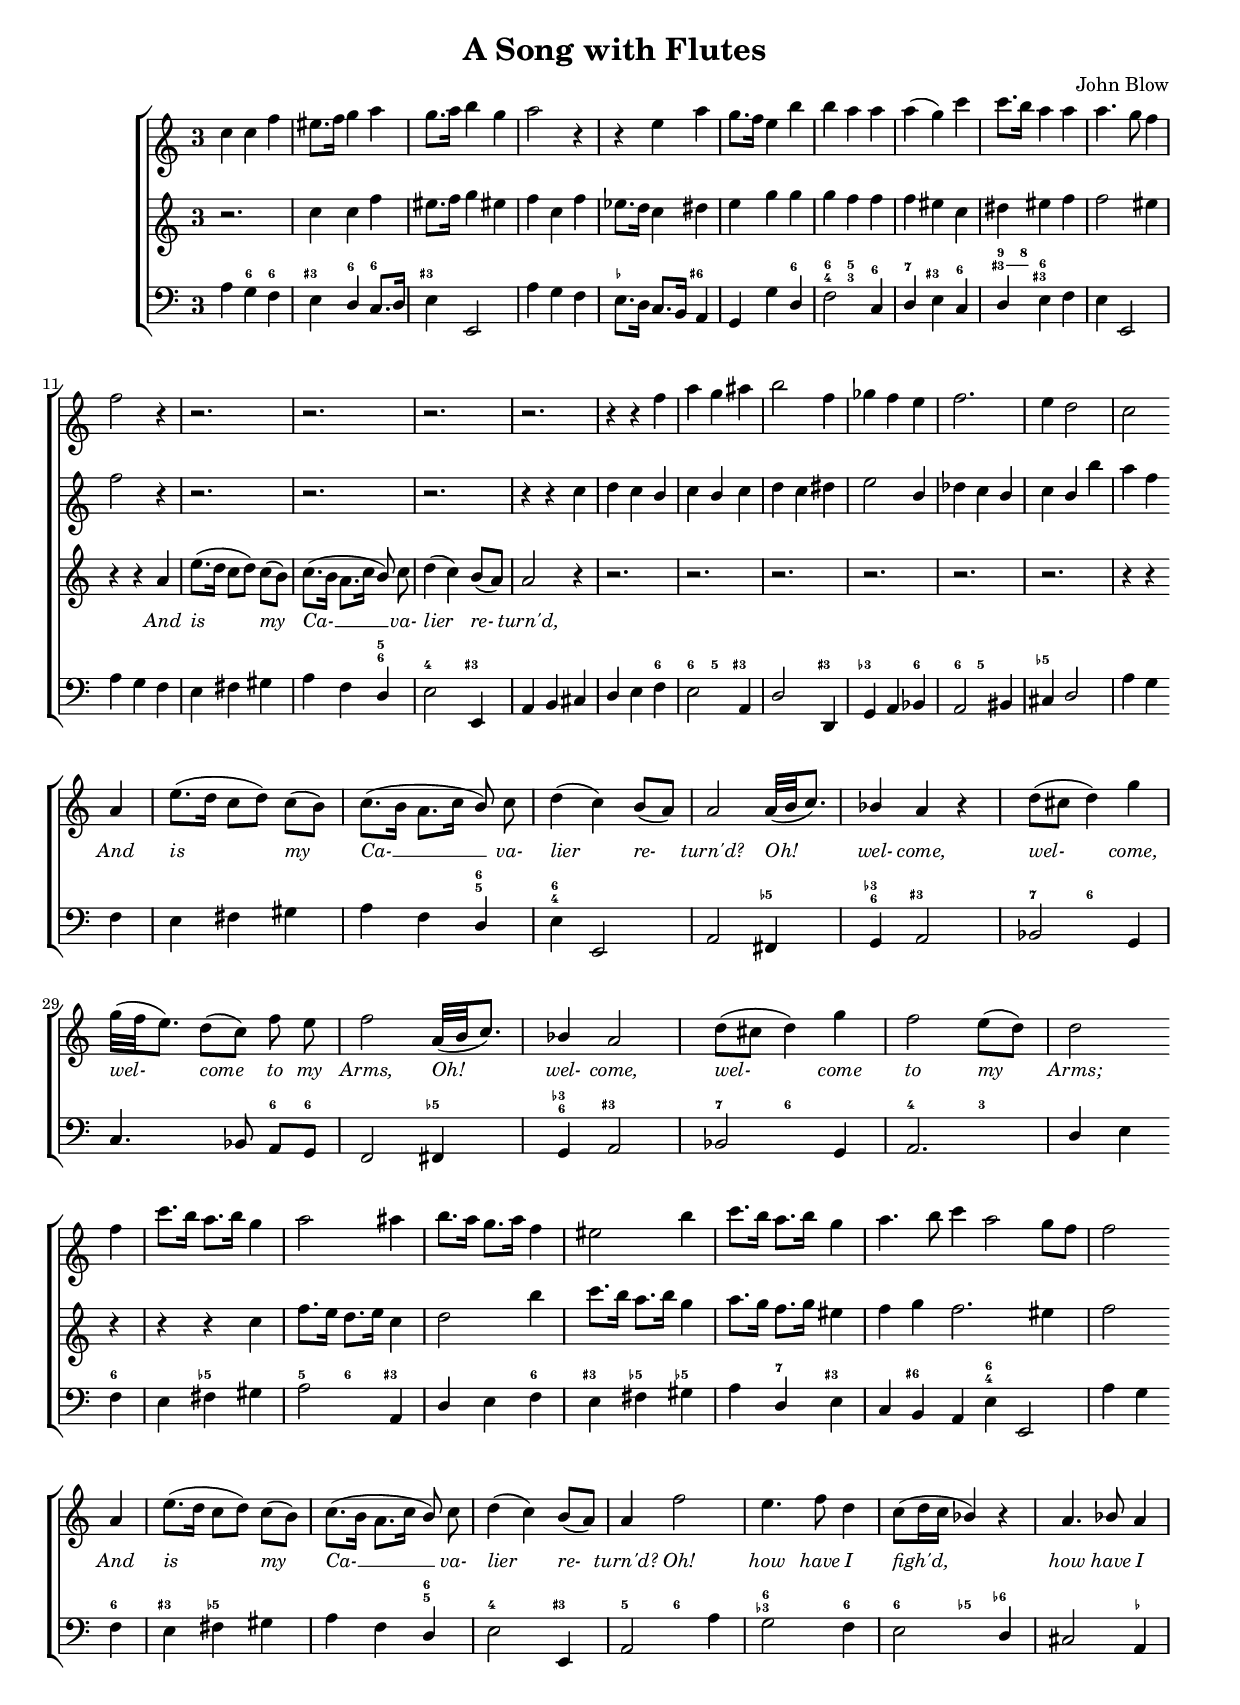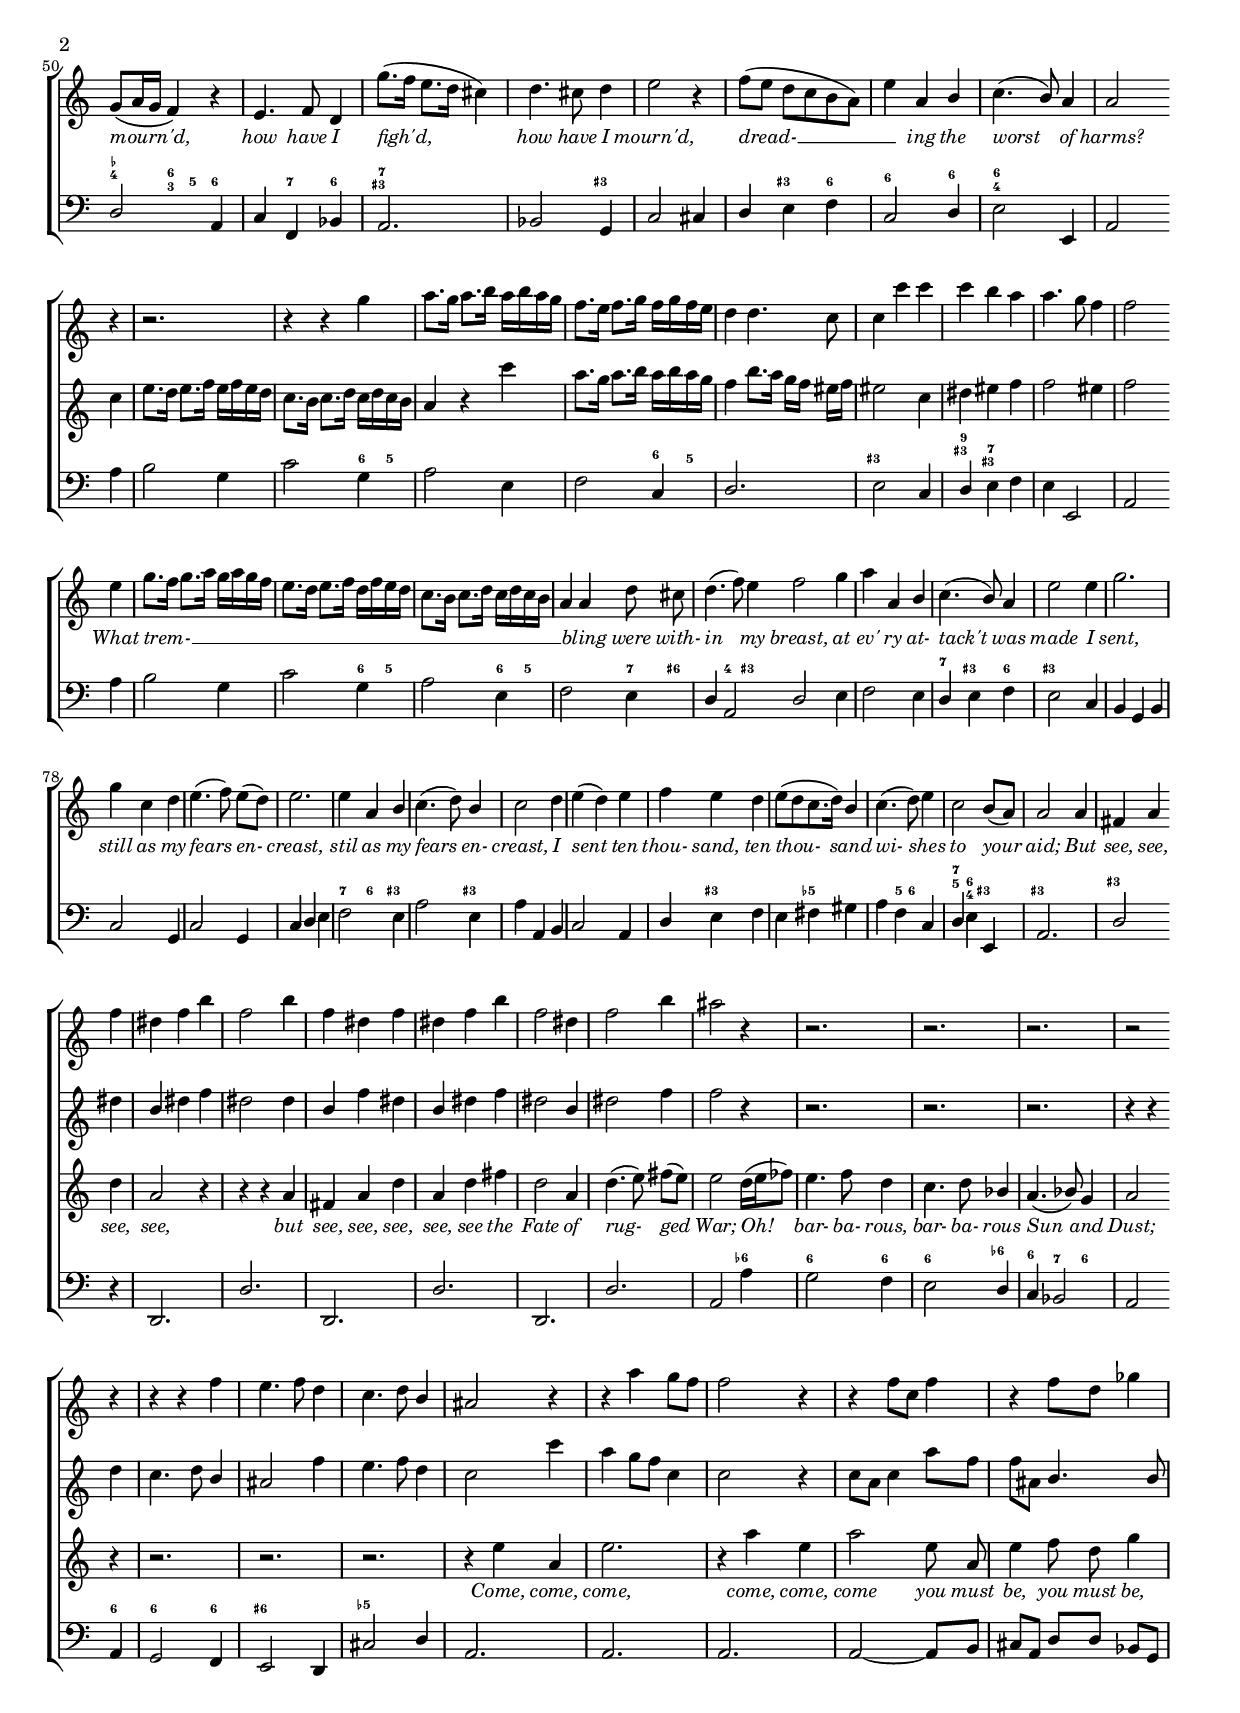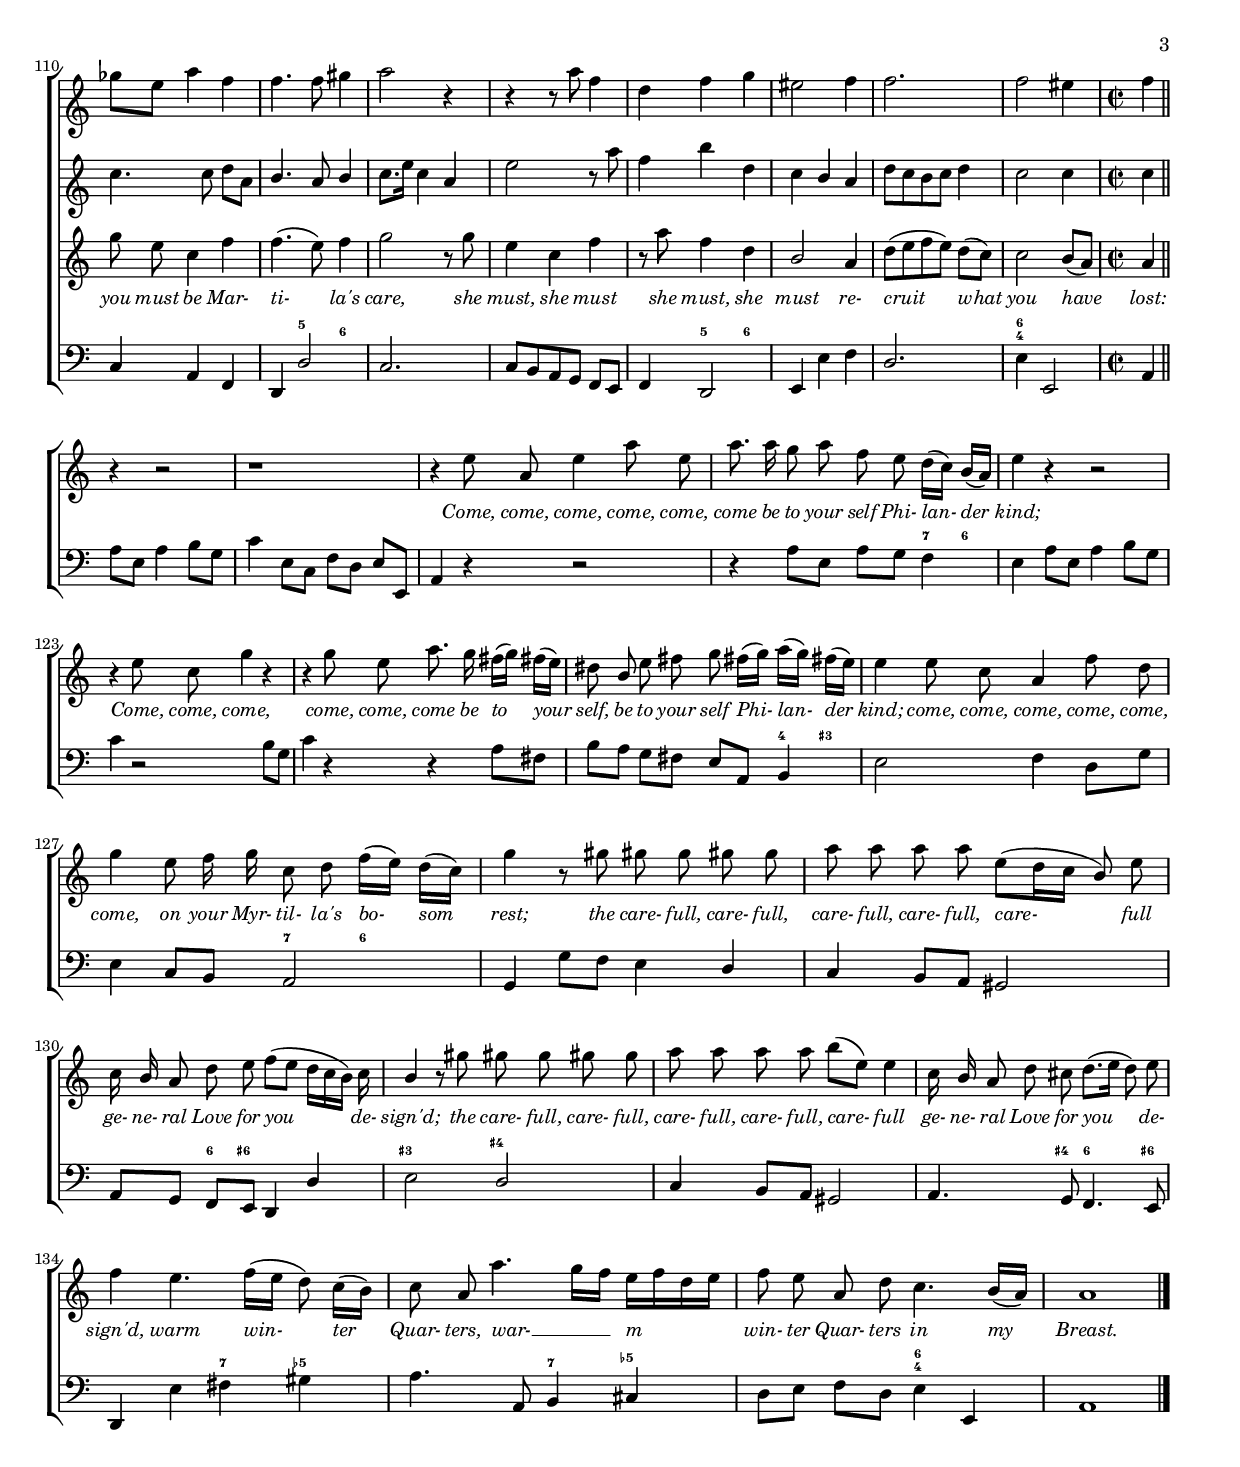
%%  cavalier.ly
%%  This file is part of the Earlilypond project
%%  
%%  Copyright (c) 2014 Benjamin Coudrin <benjamin.coudrin@gmail.com>
%%                All Rights Reserved
%%
%%  This program is free software. It comes without any warranty, to
%%  the extent permitted by applicable law. You can redistribute it
%%  and/or modify it under the terms of the Do What The Fuck You Want
%%  To Public License, Version 2, as published by Sam Hocevar. See
%%  http://sam.zoy.org/wtfpl/COPYING for more details.

\version "2.24.2"
%%  format.ily
%%  This file is part of the Earlilypond project
%%  
%%  Copyright (c) 2013 Benjamin Coudrin <benjamin.coudrin@gmail.com>
%%                All Rights Reserved
%%
%%  This program is free software. It comes without any warranty, to
%%  the extent permitted by applicable law. You can redistribute it
%%  and/or modify it under the terms of the Do What The Fuck You Want
%%  To Public License, Version 2, as published by Sam Hocevar. See
%%  http://sam.zoy.org/wtfpl/COPYING for more details.

\version "2.19.42"

% Paper settings
#(set-default-paper-size "a4")
#(set-global-staff-size 17)
\paper {
  line-width    = 188\mm
  left-margin   = 10\mm
  top-margin    = 10\mm
  bottom-margin = 10\mm
  ragged-last-bottom = ##t 
  ragged-bottom = ##f
  annotate-spacing = ##f
  #(define page-breaking ly:minimal-breaking)
}

% Layout commons
layoutCommonsWithEmptyStaves = \layout {
  \context {
    \Score
    \override SpacingSpanner.uniform-stretching = ##t
    \override Stem.neutral-direction = #1
    \override FootnoteItem.annotation-line = ##f
  }
  \context {
    \Voice
    \override TupletNumber.stencil = ##f 
    \override TupletBracket.bracket-visibility = ##f 
  }
  \context { 
    \Staff
    \override BassFigure.font-size = #-1
  } 
  \context { 
    \Lyrics
    \override LyricText.font-size = #0
    \override LyricText.font-shape = #'italic
  } 
}

layoutCommons = \layout {
  \layoutCommonsWithEmptyStaves
  \context {
    \Staff
    \RemoveEmptyStaves
    \override VerticalAxisGroup.remove-first = ##t 
  }
}

% notes
footnoteSize = {
  \override Score.StaffSymbol.staff-space = #(magstep -3)
  \set Score . fontSize = #-3
  \override BassFigure.font-size = #-1
}

footnoteLayout = \layout {
  indent = 0
  ragged-right = ##t
  \context { \Staff \remove "Time_signature_engraver" }
  \context { \Voice \override Script.avoid-slur = #'outside }
  \context {
    \Score
    \override StaffGrouper.staff-staff-spacing.basic-distance = #1
    \override BarNumber.break-visibility = #'#(#f #f #t)
  }
}

% Common includes
#(ly:set-option 'relative-includes #t)
%%  fonts.ily
%%  This file is part of the Earlilypond project
%%  
%%  Copyright (c) 2013 Benjamin Coudrin <benjamin.coudrin@gmail.com>
%%                All Rights Reserved
%%
%%  This program is free software. It comes without any warranty, to
%%  the extent permitted by applicable law. You can redistribute it
%%  and/or modify it under the terms of the Do What The Fuck You Want
%%  To Public License, Version 2, as published by Sam Hocevar. See
%%  http://sam.zoy.org/wtfpl/COPYING for more details.

% Default fonts
\paper  {
  #(define fonts
    (set-global-fonts
      #:music "scorlatti"
      #:brace "scorlatti"
      #:roman "Century Schoolbook"
      #:sans "Nimbus Sans"
      #:typewriter "Luxi Mono"
      #:factor (/ staff-height pt 20)
  ))
}

%%  titles.ily
%%  This file is part of the Earlilypond project
%%  
%%  Copyright (c) 2013 Benjamin Coudrin <benjamin.coudrin@gmail.com>
%%                All Rights Reserved
%%
%%  This program is free software. It comes without any warranty, to
%%  the extent permitted by applicable law. You can redistribute it
%%  and/or modify it under the terms of the Do What The Fuck You Want
%%  To Public License, Version 2, as published by Sam Hocevar. See
%%  http://sam.zoy.org/wtfpl/COPYING for more details.

\include "tweaks.ily"

%% Copyright Notice
currentYear = #(strftime "%Y" (localtime (current-time)))
publisherDefault = \markup { "Copyright : " \char ##x00A9 " 2011-" \currentYear " Earlilypond" }

%% Default values
\header {
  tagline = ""
  publisher = \publisherDefault
}

%% Titles Templates
%%%%%%%%%%%%%%%%%%%%%%%%%%%%%%

%% Book front page
%% Requires (in header) :
%%   - composer
%%   - composerDate (birth-death)
%%   - title
%%   - subtitle
%%   - opus
%%   - instrument
%%   - publisher
titlePageMarkup = \markup \abs-fontsize #10 \column {
  \vspace #1
  \fill-line { \fontsize #4 \fromproperty #'header:composer }
  \vspace #1
  \fill-line { \fontsize #2 \fromproperty #'header:composerDate }
  \vspace #17
  \fill-line { \fontsize #10 \caps { \bold \fromproperty #'header:title } }
  \vspace #2
  \fill-line { \fontsize #3 \caps { \bold \fromproperty #'header:subtitle } }
  \vspace #3
  \fill-line { \fontsize #5 \caps { \bold \fromproperty #'header:catalogue } }
  \vspace #3
  \fill-line { \fontsize #6 \bold \fromproperty #'header:instrument }
  \vspace #25
  \fill-line { \concat { \publisherDefault ", " \fromproperty #'header:editor } }
}

%% Part book front page
%% Requires (in header) :
%%   - composer
%%   - composerDate (birth-death)
%%   - title
%%   - subtitle
%%   - opus
%%   - instrument
%%   - publisher
partTitlePageMarkup = \markup \abs-fontsize #10 \column {
  \vspace #1
  \fill-line { \fontsize #4 \fromproperty #'header:composer }
  \vspace #1
  \fill-line { \fontsize #2 \fromproperty #'header:composerDate }
  \vspace #14
  \fill-line { \fontsize #10 \caps { \bold \fromproperty #'header:title } }
  \vspace #2
  \fill-line { \fontsize #3 \caps { \bold \fromproperty #'header:subtitle } }
  \vspace #3
  \fill-line { \fontsize #5 \caps { \bold \fromproperty #'header:catalogue } }
  \vspace #3
  \fill-line { \postscript #"-30 0 moveto 60 0 rlineto stroke" }
  \vspace #6
  \fill-line { \fontsize #6 \fromproperty #'header:instrument }
  \vspace #18
  \fill-line { \concat { \publisherDefault ", " \fromproperty #'header:editor } }
}

%% Book front page with image
%% Requires (in header) :
%%   - composer
%%   - composerDate (birth-death)
%%   - title
%%   - subtitle
%%   - opus
%%   - image
%%   - editor
titlePageMarkupImage = \markup \abs-fontsize #10 \column {
  \vspace #1
  \fill-line { \fontsize #4 \fromproperty #'header:composer }
  \vspace #1
  \fill-line { \fontsize #2 \fromproperty #'header:composerDate }
  \vspace #10
  \fill-line { \fontsize #10 \caps { \bold \fromproperty #'header:title } }
  \vspace #1
  \fill-line { \fontsize #3 \caps { \bold \fromproperty #'header:subtitle } }
  \vspace #6
  \fill-line { \fontsize #6 \caps { \bold \fromproperty #'header:catalogue } }
  \vspace #6
  \fill-line { \fromproperty #'header:image }    
  \vspace #10
  \fill-line { \concat { \publisherDefault ", " \fromproperty #'header:editor } }
}

%% piece front page
%% Requires (in header) :
%%   - composer
%%   - composerDate (birth-death)
%%   - title
%%   - subtitle
%%   - opus
%%   - publisher
%%   - sources
%%   - notes
pieceFrontPageMarkup = \markup \abs-fontsize #10 \box { \column {
  \vspace #1
  \fill-line { \fontsize #3 \fromproperty #'header:composer }
  \fill-line { \override #'(font-family . Nimbus) \fontsize #1 \fromproperty #'header:composerDate }
  \vspace #2.5
  \fill-line { \fontsize #10 \caps { \fromproperty #'header:title } }
  \vspace #1
  \fill-line { \fontsize #2 \caps {\fromproperty #'header:subtitle } }
  \vspace #1.5
  \fill-line { \postscript #"-30 0 moveto 60 0 rlineto stroke" }
  \fill-line { \postscript #"-30 2 moveto 60 0 rlineto stroke" }
  \vspace #1
  \fill-line { \fontsize #-2 \fromproperty #'header:notes }
  \vspace #0.5
  \fill-line { \left-column { "Sources : " \fontsize #-2 \fromproperty #'header:sources } }
  \vspace #2
  \fill-line { \concat { \publisherDefault ", " \fromproperty #'header:editor } }
} }

%% piece short title
%% Requires (in header) :
%%   - composer
%%   - title
%%   - subtitle
pieceTitleMarkup = \markup {
  \column {
    \fill-line {
      \null
      \override #`(direction . ,UP) {
        \dir-column {
          \center-align \fontsize #-1 \bold
          \caps \fromproperty #'header:subtitle
          \center-align \fontsize #4 \bold
          \caps \fromproperty #'header:title
        }
      }
      \fromproperty #'header:composer
    }
    \vspace #2
  }
}



%% piece long title
pieceBigTitleMarkup = \markup \abs-fontsize #6 \column {
    \vspace #1
    \fill-line { \fontsize #5 \fromproperty #'header:composer }
    \fill-line { \fontsize #2 \fromproperty #'header:composerDate }
    \vspace #1
    \fill-line { \fontsize #8 \bold \caps \fromproperty #'header:title }
    \vspace #1
    \fill-line { \fontsize #2 \fromproperty #'header:subtitle }
    \vspace #1
    \fill-line { \postscript #"-20 0 moveto 40 0 rlineto stroke" }
    \vspace #1
    \fill-line { \fontsize #6 \fromproperty #'header:instrument }
    \vspace #2
    \fill-line { \fontsize #1 \fromproperty #'header:sources }
    \vspace #2    
  }
  
pieceBigTitleMarkupNoSource = \markup \abs-fontsize #6 \column {
    \vspace #1
    \fill-line { \fontsize #5 \fromproperty #'header:composer }
    \fill-line { \fontsize #2 \fromproperty #'header:composerDate }
    \vspace #1
    \fill-line { \fontsize #8 \bold \caps \fromproperty #'header:title }
    \vspace #0.5
    \fill-line { \fontsize #3 \fromproperty #'header:subtitle }
    \vspace #1
    %\fill-line { \fontsize #4 \fromproperty #'header:catalogue }
    %\vspace #1
    \fill-line { \postscript #"-20 0 moveto 40 0 rlineto stroke" }
    \vspace #1
    \fill-line { \fontsize #6 \fromproperty #'header:instrument }
    \vspace #2
  }
  
pieceMediumTitleMarkup = \markup \abs-fontsize #6 \column {
    \vspace #1
    \fill-line { \fontsize #5 \fromproperty #'header:composer }
    \fill-line { \fontsize #2 \fromproperty #'header:composerDate }
    \vspace #1
    \fill-line { \fontsize #8 \bold \caps \fromproperty #'header:title }
    \vspace #1
    \fill-line { \postscript #"-20 0 moveto 40 0 rlineto stroke" }
    \vspace #2
  }
  
suiteSimpleTitleMarkup = \markup \abs-fontsize #6 \column {
  \vspace #5
  \fill-line { \fontsize #8 \bold \fromproperty #'header:suite }
  \vspace #3
}

scoreSimpleTitleMarkup = \markup \abs-fontsize #6 \column {
  \vspace #1
  \left-align { \fontsize #6 \caps \fromproperty #'header:piece }
  \fill-line  { \fontsize #5 \italic \fromproperty #'header:part }
  \vspace #1
}

scoreNumberedTitleMarkup = \markup \abs-fontsize #6 \column {
  \vspace #1
  \fill-line { \fontsize #10 \box \fromproperty #'header:number } 
  \vspace #0.5
  \fill-line {
    \left-align { \fontsize #6 \caps \fromproperty #'header:piece }
    \right-align { \fontsize #6 \fromproperty #'header:subopus }
  }
  \vspace #1
}
  
bookNotePageMarkup = \markup \abs-fontsize #6 \column {
  \vspace #1
  \fill-line { \fontsize #8 \caps \fromproperty #'header:title }
  \vspace #1
  \fill-line { \fontsize #8 \caps \fromproperty #'header:subtitle }
  \vspace #1
  \fill-line { \fontsize #7 \caps \fromproperty #'header:subsubtitle }
  \vspace #1
  \fill-line { \fontsize #7 "." }
  \vspace #1
  \fill-line { \fontsize #8 \caps \fromproperty #'header:catalogue }
  \vspace #1
  \fill-line { \fontsize #7 "." }
  \vspace #4
  %\fill-line { \fontsize #4 \fromproperty #'header:sources }
  %\fill-line { \fontsize #8 \bold \caps "Notes" }
  
}


%%  notation.ily
%%  This file is part of the Earlilypond project
%%  
%%  Copyright (c) 2013 Benjamin Coudrin <benjamin.coudrin@gmail.com>
%%                All Rights Reserved
%%
%%  This program is free software. It comes without any warranty, to
%%  the extent permitted by applicable law. You can redistribute it
%%  and/or modify it under the terms of the Do What The Fuck You Want
%%  To Public License, Version 2, as published by Sam Hocevar. See
%%  http://sam.zoy.org/wtfpl/COPYING for more details.

% Common includes
#(ly:set-option 'relative-includes #t)
%% mensuation.ly
%% Author : Benjamin Coudrin, 2013

ter = {
  \override Staff.TimeSignature.style = #'single-digit
  \time 3/4
}

deux = {
  \override Staff.TimeSignature.style = #'single-digit
  \time 2/2
}

bin = {
  \override Staff.TimeSignature.style = #'default
  \time 4/4
}

bla = {
  \override Staff.TimeSignature.style = #'default
  \time 2/2
}

blater = {
  \once \override Staff.TimeSignature.stencil = #ly:text-interface::print 
  \once \override Staff.TimeSignature.text =
    #(markup (#:line ((markup (#:musicglyph "timesig.C22")
                              (#:raise -0.8 #:musicglyph "three")))
               ))
  \time 3/4
}

\include "../3rdParty/Viole/ornements-viole.ly"


#(set-global-staff-size 17)

\header {
  composer = "John Blow"
  composerDate = "1649-1708"
  date = "1700"
  title = "A Song with Flutes"
  %subtitle = \markup \center-column {"And is my Cavalier return'd"}
  sources = \markup \left-column {
    \concat {"[1] " \italic "Amphion Anglicus, a Work of many compositions, for One, Two, Three and Four voices" ", by Dr. John Blow, 1700"}
    \with-url #"http://numerique.bibliotheque.toulouse.fr/ark:/74899/B315556101_RMB0500" "http://numerique.bibliotheque.toulouse.fr/ark:/74899/B315556101_RMB0500"
  }
}

\paper {
  line-width    = 188\mm
  left-margin   = 10\mm
  top-margin    = 8\mm
  bottom-margin = 10\mm
  ragged-last-bottom = ##t 
  ragged-bottom = ##f
  annotate-spacing = ##f
  #(define page-breaking ly:minimal-breaking)
  %bookTitleMarkup = \pieceBigTitleMarkup
}

\layout {
  \context {
    \Score
    \override SpacingSpanner.uniform-stretching = ##t
    \override Stem.neutral-direction = #1
  }
  \context {
    \Voice
    \override TupletNumber.stencil = ##f 
    \override TupletBracket.bracket-visibility = ##f 
  }
  \context {
    \Staff
    \RemoveEmptyStaves
    \override VerticalAxisGroup.remove-first = ##t 
  }
  \context { 
    \Staff
    \override BassFigure.font-size = #-1
  } 
  \context { 
    \Lyrics
    \override LyricText.font-size = #0
    \override LyricText.font-shape = #'italic
  } 
}

fluteun = \relative c'' {
  \clef french
  \ter
  e4 e a
  gis8. [a16] b4 c
  b8. [c16] d4 b
  c2 r4
  r g c
  b8. [a16] g4 d'
  d c c
  c (b) e
  e8. [d16] c4 c
  c4. b8 a4
  a2 r4
  r2.
  r2.
  r2.
  r2.
  r4 r a 
  c b cis
  d2 a4
  bes a g
  a2.
  g4 f2
  e2 r4
  r2.
  r2.
  r2.
  r2.
  r2.
  r2.
  r2.
  r2.
  r2.
  r2.
  r2.
  r4 r a
  e'8. [d16] c8. [d16] b4
  c2 cis4
  d8. [c16] b8. [c16] a4
  gis2 d'4
  e8. [d16] c8. [d16] b4
  c4. d8 e4 \bar "" c2 b8 [a]
  a2 r4
  r2.
  r2.
  r2.
  r2.
  r2.
  r2.
  r2.
  r2.
  r2.
  r2.
  r2.
  r2.
  r2.
  r2.
  r2.
  r2 r4
  r2.
  r4 r b
  c8. [b16] c8. [d16] c [d c b]
  a8. [g16] a8. [b16] a [b a g]
  f4 f4. e8
  e4 e' e
  e d c
  c4. b8 a4
  a2 r4
  r2.
  r2.
  r2.
  r2.
  r1.
  r2.
  r2.
  r2.
  r2.
  r2.
  r2.
  r2.
  r2.
  r2.
  r2.
  r2.
  r2.
  r2.
  r2.
  r2.
  r2.
  r4 r \bar "" \break a
  fis a d
  a2 d4
  a fis a
  fis a d
  a2 fis4
  a2 d4
  cis2 r4
  r2.
  r2.
  r2.
  r2 \bar "" \break r4
  r4 r a
  g4. a8 f4
  e4. f8 d4
  cis2 r4
  r c' b8 [a]
  a2 r4
  r4 a8 [e] a4
  r4 a8 [f] bes4
  bes8 [g] c4 a
  a4. a8 bis4
  c2 r4
  r4 r8 c a4
  f a b
  gis2 a4
  a2.
  a2 gis4
  \bla
  a4 \bar "||" \break
}

flutedeux = \relative c'' {
  \clef french
  \ter
  r2.
  e4 e a
  gis8. [a16] b4 gis
  a e a
  ges8. [f16] e4 fis
  g b b
  b a a
  a gis e
  fis gis a
  a2 gis4
  a2 r4
  r2.
  r2.
  r2.
  r4 r e
  f e d
  e d e
  f e fis
  g2 d4
  fes e d
  e d d'
  c a \bar "" \break r
  r2.
  r2.
  r2.
  r2.
  r2.
  r2.
  r2.
  r2.
  r2.
  r2.
  r2.
  r2 r4
  r4 r e
  a8. [g16] f8. [g16] e4
  f2 d'4
  e8. [d16] c8. [d16] b4
  c8. [b16] a8. [b16] gis4
  a b a2. gis4
  a2 r4
  r2.
  r2.
  r2.
  r2.
  r2.
  r2.
  r2.
  r2.
  r2.
  r2.
  r2.
  r2.
  r2.
  r2.
  r2.
  r4 r e
  g8. [f16] g8. [a16] g [a g f]
  e8. [d16] e8. [f16] e [f e d]
  c4 r e'
  c8. [b16] c8. [d16] c [d c b]
  a4 d8. [c16] b [a] gis [a]
  gis2 e4
  fis gis a
  a2 gis4
  a2 r4
  r2.
  r2.
  r2.
  r2.
  r1.
  r2.
  r2.
  r2.
  r2.
  r2.
  r2.
  r2.
  r2.
  r2.
  r2.
  r2.
  r2.
  r2.
  r2.
  r2.
  r2.
  r4 r fis
  d fis a
  fis2 f4
  d a' fis
  d fis a
  fis2 d4
  fis2 a4
  a2 r4
  r2.
  r2.
  r2.
  r4 r f
  e4. f8 d4
  cis2 a'4
  g4. a8 f4
  e2 e'4
  c b8 [a] e4
  e2 r4
  e8 [c] e4 c'8 [a]
  a [cis,] d4. d8
  e4. e8 f [c]
  d4. c8 d4
  e8. [g16] e4 c
  g'2 r8 c
  a4 d f,
  e d c
  f8 [e d e] f4
  e2 e4
  \bla
  e
}

voice = \relative c'' {
  \autoBeamOff
  \clef treble
  \ter
  r2.*10
  r4 r4 a
  e'8. ([d16] c8 [d]) c [(b)]
  c8. ([b16] a8. [c16] b8) c
  d4 (c) b8 [(a)]
  a2 r4
  r2.
  r2.
  r2.
  r2.
  r2.
  r2.
  r4 r a
  e'8. ([d16] c8 [d]) c [(b)]
  c8. ([b16] a8. [c16] b8) c
  d4 (c) b8 [(a)]
  a2 a32 ([b c8.])
  bes4 a r
  d8 ([cis] d4) g
  g32 ([f e8.]) d8 [(c)] f e
  f2 a,32 ([b c8.])
  bes4 a2
  d8 ([cis] d4) g
  f2 e8 [(d)]
  d2 \bar "" \break r4
  r2.
  r2.
  r2.
  r2.
  r2.
  r1.
  r4 r \bar "" \break a
  e'8. ([d16] c8 [d]) c8 ([b])
  c8. ([b16] a8. [c16] b8) c
  d4 (c) b8 [(a)]
  a4 f'2
  e4. f8 d4
  c8 ([d16 c] bes4) r
  a4. bes8 a4
  g8 ([a16 g] f4) r
  e4. f8 d4
  g'8. ([f16] e8. [d16] cis4)
  d4. cis8 d4
  e2 r4
  f8 ([e] d [c b a])
  e'4 a, b
  c4. (b8) a4
  a2 \bar "" \break r4
  r2.
  r2.
  r2.
  r2.
  r2.
  r2.
  r2.
  r2.
  r4 r \bar "" \break e'
  g8. [f16] g8. [a16] g [a g f]
  e8. [d16] e8. [f16] d [f e d]
  c8. [b16] c8. [d16] c [d c b]
  a4 a d8 cis
  d4. (f8) e4 \bar "" f2 g4
  a a, b
  c4. (b8) a4
  e'2 e4
  g2.
  g4 c, d
  e4. (f8) e8 ([d])
  e2.
  e4 a, b
  c4. (d8) b4
  c2 d4
  e (d) e
  f e d
  e8 ([d c8. d16]) b4
  c4. (d8) e4
  c2 b8 [(a)]
  a2 a4
  fis a d
  a2 r4
  r r a
  fis a d
  a d fis
  d2 a4
  d4. (e8) fis [(e)]
  e2 d16 ([e fes8])
  e4. f8 d4
  c4. d8 bes4
  a4. (bes8) g4
  a2 r4
  r2.
  r
  r
  r4 e' a,
  e'2.
  r4 a e
  a2 e8 a,
  e'4  f8 d g4
  g8 e c4 f
  f4. (e8) f4
  g2 r8 g
  e4 c f
  r8 a f4 d
  b2 a4
  d8 ([e f e]) d [(c)]
  c2 b8 [(a)]
  \bla
  a4 r4 r2
  r1
  r4 e'8 a, e'4 a8 e
  a8. a16 g8 a f e d16 [(c)] b [(a)]
  e'4 r r2
  r4 e8 c g'4 r
  r g8 e a8. g16 fis [(g)] fis [(e)]
  dis8 b e fis g fis16 [(g)] a [(g)] fis [(e)]
  e4 e8 c a4 f'8 d
  g4 e8 f16 g c,8 d f16 [(e)] d [(c)]
  g'4 r8 gis gis g gis g
  a a a a e ([d16 c] b8) e
  c16 b a8 d e f8 ([e] d16 [c b]) c
  b4 r8 gis' gis g gis g
  a a a a b [(e,)] e4
  c16 b a8 d cis d8. ([e16] d8) e
  f4 e4. f16 ([e] d8) c16 ([b])
  c8 a a'4. g16 [f] e [f d e]
  f8 e a, d c4. b16 ([a])
  a1
  \bar "|."
}

voicelyr = \lyricmode {
  And is my Ca- __ va- lier re- turn'd,
  And is my Ca- __ va- lier re- turn'd?
  Oh! wel- come, wel- come, wel- come to my Arms,
  Oh! wel- come, wel- come to my Arms;
  And is my Ca- __ va- lier re- turn'd?
  Oh! how have I figh'd, how have I mourn'd,
  how have I figh'd, how have I mourn'd,
  dread- __ _ ing the worst of harms?
  What trem- __ _ _ _ _ _ _ _ _ _ bling
  were with- in my breast,
  at ev' ry at- tack't was made I sent,
  still as my fears en- creast,
  stil as my fears en- creast,
  I sent ten thou- sand, ten thou- sand
  wi- shes to your aid;
  But see, see, see, see,
  but see, see, see, see,
  see the Fate of rug- ged War;
  Oh! bar- ba- rous, bar- ba- rous Sun and Dust;
  Come, come, come,
  come, come, come you must be,
  you must be, you must be Mar- ti- la's care,
  she must, she must she must, she must
  re- cruit what you have lost:
  Come, come, come, come, come, come
  be to your self Phi- lan- der kind;
  Come, come, come, come, come, come
  be to your self, be to your self Phi- lan- der kind;
  come, come, come, come, come, come,
  on your Myr- til- la's bo- som rest;
  the care- full, care- full, care- full, care- full,
  care- full ge- ne- ral Love for you de- sign'd;
  the care- full, care- full, care- full, care- full,
  care- full ge- ne- ral Love for you de- sign'd,
  warm win- ter Quar- ters,
  war- __ _ m win- ter Quar- ters in my Breast.
}

bassefig = \figuremode {
  <_>4 <6> <6>
  <3+> <6> <6>
  <3+> s s
  s s s
  <_-> s <6+>
  s s <6>
  <6 4> <5 3> <6>
  <7> <3+> <6>
  \bassFigureExtendersOn
  <9 3+>8. <8 3+>16
  \bassFigureExtendersOff
  <6 3+>2
  s2.
  s
  s
  s2 <5 6>4
  <4>2 <3+>4
  s2.
  s2 <6>4
  <6> <5> <3+>
  s2 <3+>4
  <3-> s <6>
  <6> <5> s
  <5-> s s
  s2.
  s
  s2 <6 5>4
  <6 4>2.
  s2 <5->4
  <3- 6> <3+>2
  <7>4 <6>2
  s <6>8 <6>
  s2 <5->4
  <3- 6> <3+>2
  <7>4 <6> s
  <4>2 <3>4
  s2 <6>4
  s <5-> s
  <5> <6> <3+>
  s s <6>
  <3+> <5-> <5->
  s <7> <3+>
  s <6+> s <6 4> s s
  s s <6>
  <3+> <5-> s
  s s <6 5>
  <4> s <3+>
  <5> <6> s
  <6 3-> s <6>
  <6> <5-> <6->
  s s <_->
  <_- 4> <6 3>8 <5> <6>4
  s <7> <6>
  <7 3+> s s
  s s <3+>
  s2.
  s4 <3+> <6>
  <6> s <6>
  <6 4> s s
  s2.
  s
  s2 <6>8 <5>
  s2.
  s2 <6>8 <5>
  s2.
  <3+>4 s s
  <9 3+> <7 3+> s
  s2.
  s
  s
  s2 <6>8 <5>
  s2 <6>8 <5>
  s2 <7>8 <6+>
  s4 <4> <3+> s2.
  s
  <7>4 <3+> <6>
  <3+> s s
  s2.
  s
  s
  s
  <7>4 <6> <3+>
  s2 <3+>4
  s2.
  s
  s4 <3+> s
  s <5-> s
  s <5>8 <6> s4
  <7 5> <6 4> <3+>
  <3+> s s
  <3+> s s
  s2.
  s
  s
  s
  s
  s
  s2 <6->4
  <6>2 <6>4
  <6>2 <6->4
  <6> <7> <6>
  s2 <6>4
  <6>2 <6>4
  <6+>2.
  <5->
  s
  s
  s
  s
  s
  s
  s4 <5> <6>
  s2.
  s
  s4 <5> <6>
  s2.
  s
  <6 4>4 s2
  s1
  s
  s
  s2. <7>8 <6>
  s1
  s
  s
  s2. <4>8 <3+>
  s1
  s2 <7>4 <6>
  s1
  s
  s4 <6>8 <6+> s2
  <3+> <4+>
  s1
  s4. <4+>8 <6>4. <6+>8
  s2 <7>4 <5->
  s2 <7>4 <5->
  s2 <6 4>2
  s1
}

basse = \relative c' {
  \clef bass
  \ter
  a4 g f
  e d c8. [d16]
  e4 e,2
  a'4 g f
  e8. [d16] c8. [b16] a4
  g g' d
  f2 c4
  d e c
  d e f
  e e,2
  a'4 g f
  e fis gis
  a f d
  e2 e,4
  a b cis
  d e f
  e2 a,4
  d2 d,4
  g a bes
  a2 bis4
  cis d2
  a'4 g f
  e fis gis
  a f d
  e e,2
  a fis4
  g a2
  bes g4
  c4. bes8 a [g]
  f2 fis4
  g a2
  bes g4
  a2.
  d4 e f
  e fis gis
  a2 a,4
  d e f
  e fis gis
  a d, e
  c b a e' e,2
  a'4 g f
  e fis gis
  a f d
  e2 e,4
  a2 a'4
  g2 f4
  e2 d4
  cis2 a4
  d2 a4
  c f, bes
  a2.
  bes2 g4
  c2 cis4
  d e f
  c2 d4
  e2 e,4
  a2 a'4
  b2 g4
  c2 g4
  a2 e4
  f2 c4
  d2. e2 c4
  d e f
  e e,2
  a a'4
  b2 g4
  c2 g4
  a2 e4
  f2 e4
  d a2 d e4
  f2 e4
  d e f
  e2 c4
  b g b
  c2 g4
  c2 g4
  c d e
  f2 e4
  a2 e4
  a a, b
  c2 a4
  d e f
  e fis gis
  a f c
  d e e,
  a2.
  d2 r4
  d,2.
  d'
  d,
  d'
  d,
  d'
  a2 a'4
  g2 f4
  e2 d4
  c bes2
  a2 a4
  g2 f4
  e2 d4
  cis'2 d4
  a2.
  a
  a
  a2 ~ a8 [b]
  cis [a] d [d] bes [g]
  c4 a f
  d d'2
  c2.
  c8 [b a g] f [e]
  f4 d2
  e4 e' f
  d2.
  e4 e,2
  \bla
  a4 a'8 [e] a4 b8 [g]
  c4 e,8 [c] f [d] e [e,]
  a4 r4 r2
  r4 a'8 [e] a [g] f4
  e a8 [e] a4 b8 [g]
  c4 r2 b8 [g]
  c4 r4 r a8 [fis]
  b8 [a] g [fis] e [a,] b4
  e2 f4 d8 [g]
  e4 c8 [b] a2
  g4 g'8 [f] e4 d
  c b8 [a] gis2
  a8 [g] f [e] d4 d'
  e2 d
  c4 b8 [a] gis2
  a4. g8 f4. e8
  d4 e' fis gis
  a4. a,8 b4 cis
  d8 [e] f [d] e4 e,
  a1
}

\score {
  \new StaffGroup  <<
    \new Staff = "fluteun" <<\override Staff.BarLine.allow-span-bar = ##f #(set-accidental-style 'forget) \fluteun >>
    \new Staff = "flutedeux" <<\override Staff.BarLine.allow-span-bar = ##f #(set-accidental-style 'forget) \flutedeux >>
    \new Voice = "voix" << \override Staff.BarLine.allow-span-bar = ##f #(set-accidental-style 'forget) \voice >>
    \new Lyrics \lyricsto voix { \voicelyr }
    \new Staff <<
      \override Staff.BarLine.allow-span-bar = ##f
      #(set-accidental-style 'forget)
      \figuremode { \bassefig }
      \basse
    >>
  >>
}
